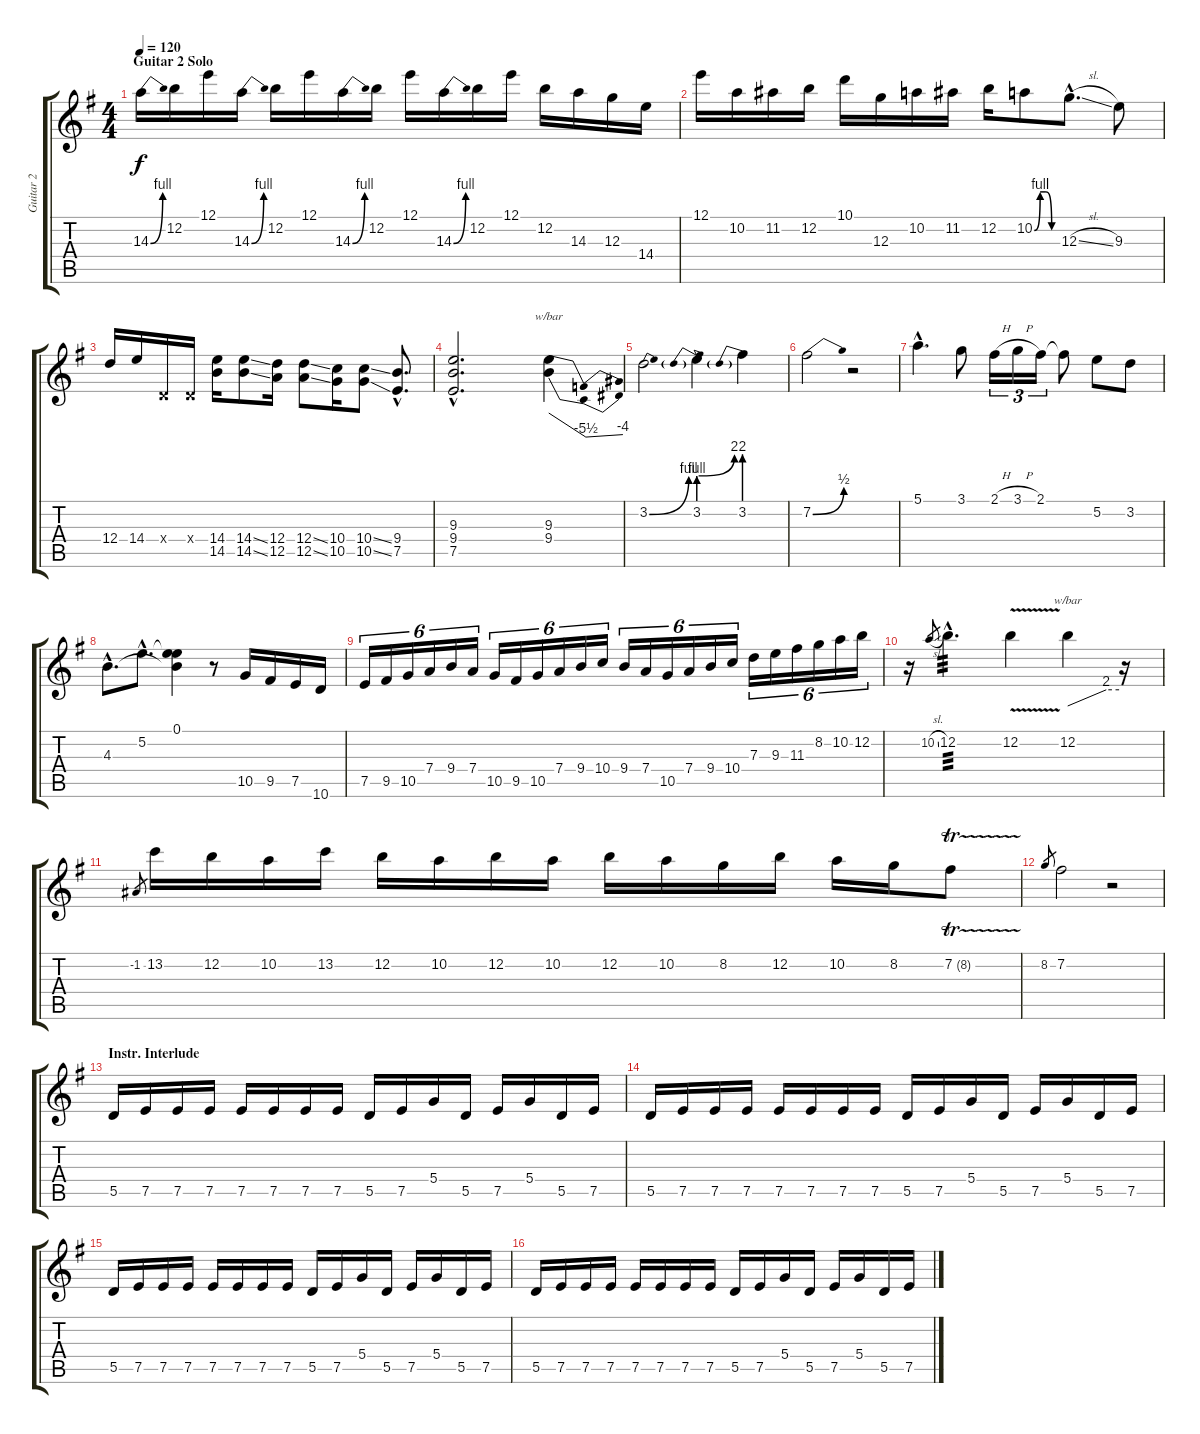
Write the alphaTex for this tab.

\track ("Guitar 2" "Guitar 2") {instrument distortionguitar}
\staff {score tabs}
\tuning (E4 B3 G3 D3 A2 E2) {hide}
\ts (4 4)
\section ("" "Guitar 2 Solo")
\tempo 120
\clef g2
\ks eminor
14.3{be (bend 0 0 60 4)}.16{dy f} 12.2.16 12.1.16 14.3{be (bend 0 0 60 4)}.16 12.2.16 12.1.16 14.3{be (bend 0 0 60 4)}.16 12.2.16 12.1.16 14.3{be (bend 0 0 60 4)}.16 12.2.16 12.1.16 12.2.16 14.3.16 12.3.16 14.4.16 |
12.1.16 10.2.16 11.2.16 12.2.16 10.1.16 12.3.16 10.2.16 11.2.16 12.2.16 10.2{be (custom 0 0 15 4 30 4 45 0 60 0)}.8 12.3{sl hac}.8{d} 9.3.8 |
12.4.16 14.4.16 0.4{x}.16 0.4{x}.16 (14.4 14.5).16 (14.4{ss} 14.5{ss}).8 (12.4 12.5).16 (12.4{ss} 12.5{ss}).8 (10.4 10.5).16 (10.4{ss} 10.5{ss}).8 (9.4{hac} 7.5{hac}).8{d} |
(9.3{hac} 9.4{hac} 7.5{hac}).2{d} (9.3 9.4).4{tbe (dip default 0 0 45 -22 60 -16) instrument guitarharmonics} |
3.2{be (bend 0 0 60 4)}.2 3.2{be (prebendbend 0 4 60 8)}.4 3.2{be (prebend 0 8 60 8)}.4 |
7.2{be (bend 0 0 60 2)}.2 r.2 |
5.1{hac}.4{d instrument distortionguitar} 3.1.8 2.1{h}.16{tu (3 2)} 3.1{h}.16{tu (3 2)} 2.1.16{tu (3 2)} 2.1{t}.8 5.2.8 3.2.8 |
4.3{hac}.8{d} 5.2{hac}.8{d} (0.1 5.2{t} 4.3{t}).4 r.8 10.5.16 9.5.16 7.5.16 10.6.16 |
7.5.16{tu (6 4)} 9.5.16{tu (6 4)} 10.5.16{tu (6 4)} 7.4.16{tu (6 4)} 9.4.16{tu (6 4)} 7.4.16{tu (6 4)} 10.5.16{tu (6 4)} 9.5.16{tu (6 4)} 10.5.16{tu (6 4)} 7.4.16{tu (6 4)} 9.4.16{tu (6 4)} 10.4.16{tu (6 4)} 9.4.16{tu (6 4)} 7.4.16{tu (6 4)} 10.5.16{tu (6 4)} 7.4.16{tu (6 4)} 9.4.16{tu (6 4)} 10.4.16{tu (6 4)} 7.3.16{tu (6 4)} 9.3.16{tu (6 4)} 11.3.16{tu (6 4)} 8.2.16{tu (6 4)} 10.2.16{tu (6 4)} 12.2.16{tu (6 4)} |
r.16 10.2{sl}.8{gr} 12.2{hac}.4{d tp 3} 12.2{v}.4 12.2.4{tbe (custom default 0 0 45 8 60 8) instrument guitarharmonics} r.16 |
-1.2.8{gr} 13.2.16{instrument distortionguitar} 12.2.16 10.2.16 13.2.16 12.2.16 10.2.16 12.2.16 10.2.16 12.2.16 10.2.16 8.2.16 12.2.16 10.2.16 8.2.16 7.2{tr (8 32)}.8 |
8.2.8{gr} 7.2.2 r.2 |
\section ("" "Instr. Interlude")
5.5.16{volume 13 instrument distortionguitar} 7.5.16 7.5.16 7.5.16 7.5.16 7.5.16 7.5.16 7.5.16 5.5.16 7.5.16 5.4.16 5.5.16 7.5.16 5.4.16 5.5.16 7.5.16 |
5.5.16 7.5.16 7.5.16 7.5.16 7.5.16 7.5.16 7.5.16 7.5.16 5.5.16 7.5.16 5.4.16 5.5.16 7.5.16 5.4.16 5.5.16 7.5.16 |
5.5.16 7.5.16 7.5.16 7.5.16 7.5.16 7.5.16 7.5.16 7.5.16 5.5.16 7.5.16 5.4.16 5.5.16 7.5.16 5.4.16 5.5.16 7.5.16 |
5.5.16 7.5.16 7.5.16 7.5.16 7.5.16 7.5.16 7.5.16 7.5.16 5.5.16 7.5.16 5.4.16 5.5.16 7.5.16 5.4.16 5.5.16 7.5.16
